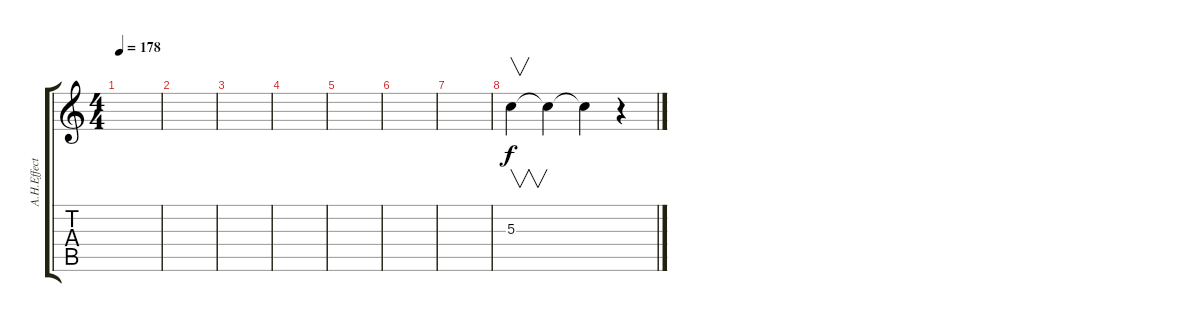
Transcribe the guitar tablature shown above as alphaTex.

\track ("A.H.Effect" "A.H.Effect") {instrument guitarharmonics}
\staff {score tabs}
\tuning (E4 B3 G3 D3 A2 E2) {hide}
\ts (4 4)
\tempo 178
\clef g2
\ks c
|
|
|
|
|
|
|
5.3.4{v} 5.3{t}.4{dy f} 5.3{t}.4 r.4
